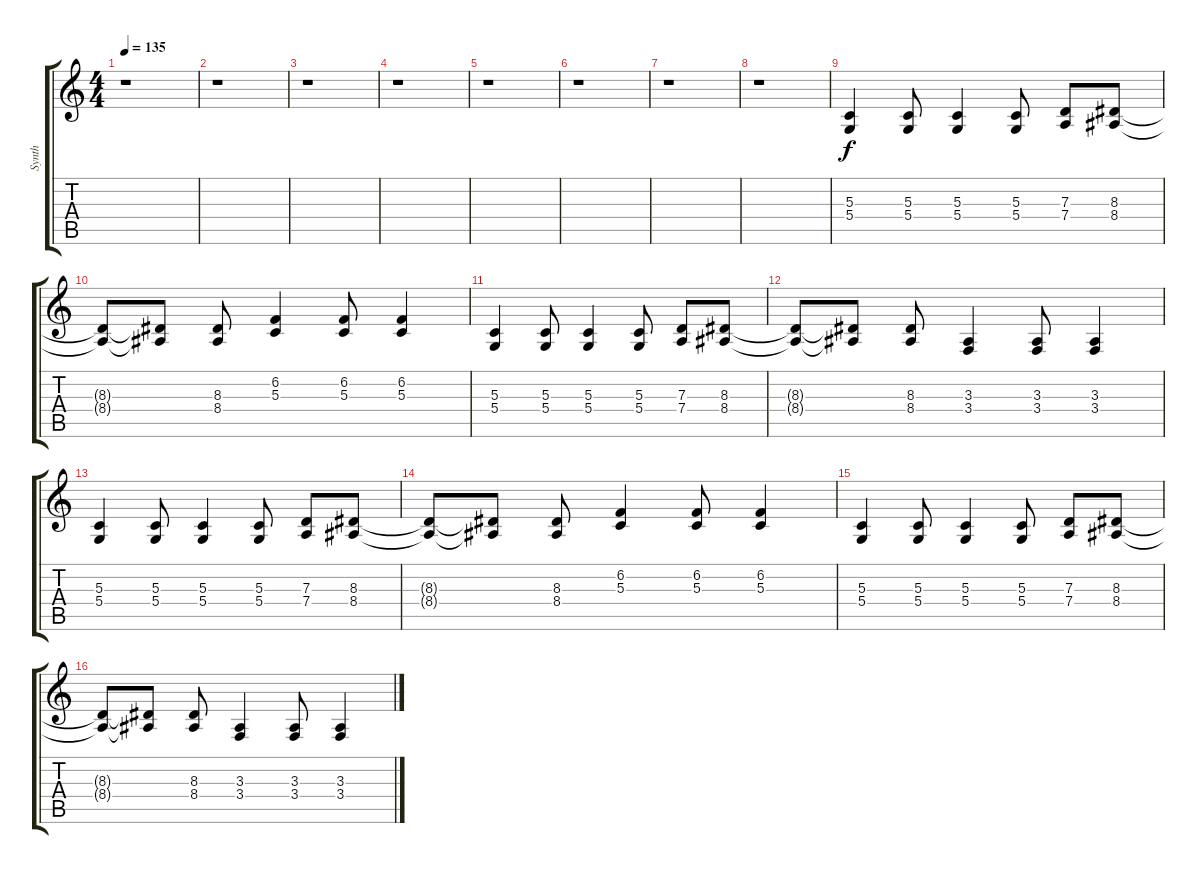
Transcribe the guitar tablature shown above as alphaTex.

\track ("Synth" "Synth") {instrument honkytonkpiano}
\staff {score tabs}
\tuning (E4 B3 G3 D3 A2 E2) {hide}
\ts (4 4)
\tempo 135
\clef g2
\ks c
r.1{dy f} |
r.1 |
r.1 |
r.1 |
r.1 |
r.1 |
r.1 |
r.1 |
(5.3 5.4).4 (5.3 5.4).8 (5.3 5.4).4 (5.3 5.4).8 (7.3 7.4).8 (8.3 8.4).8 |
(8.3{t} 8.4{t}).8 (8.3{t} 8.4{t}).8 (8.3 8.4).8 (6.2 5.3).4 (6.2 5.3).8 (6.2 5.3).4 |
(5.3 5.4).4 (5.3 5.4).8 (5.3 5.4).4 (5.3 5.4).8 (7.3 7.4).8 (8.3 8.4).8 |
(8.3{t} 8.4{t}).8 (8.3{t} 8.4{t}).8 (8.3 8.4).8 (3.3 3.4).4 (3.3 3.4).8 (3.3 3.4).4 |
(5.3 5.4).4 (5.3 5.4).8 (5.3 5.4).4 (5.3 5.4).8 (7.3 7.4).8 (8.3 8.4).8 |
(8.3{t} 8.4{t}).8 (8.3{t} 8.4{t}).8 (8.3 8.4).8 (6.2 5.3).4 (6.2 5.3).8 (6.2 5.3).4 |
(5.3 5.4).4 (5.3 5.4).8 (5.3 5.4).4 (5.3 5.4).8 (7.3 7.4).8 (8.3 8.4).8 |
(8.3{t} 8.4{t}).8 (8.3{t} 8.4{t}).8 (8.3 8.4).8 (3.3 3.4).4 (3.3 3.4).8 (3.3 3.4).4
